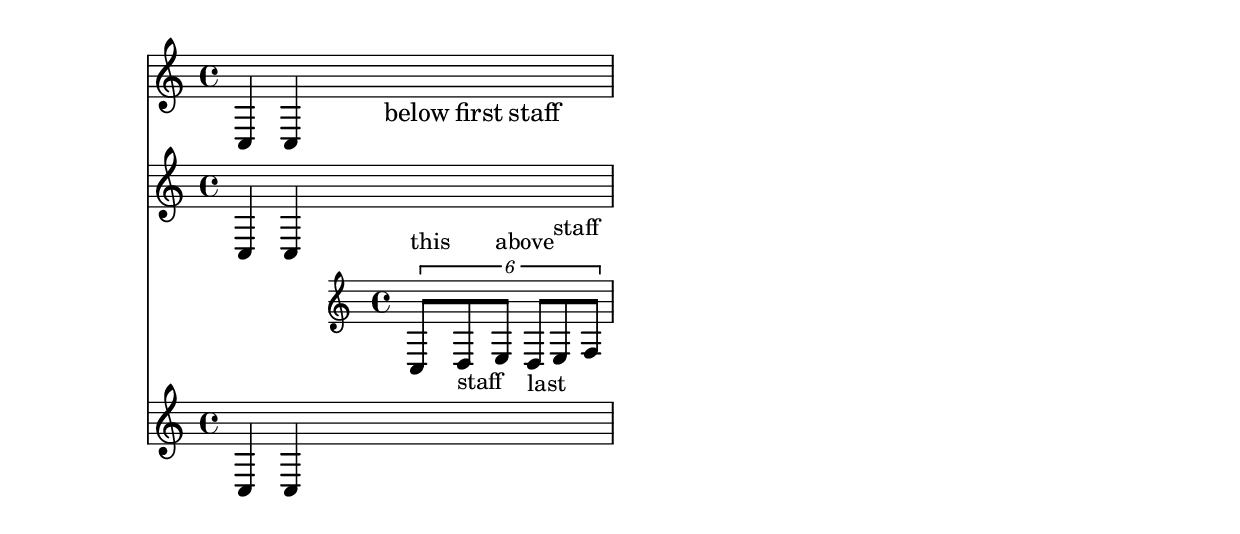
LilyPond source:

%% Do not edit this file; it is auto-generated from LSR http://lsr.dsi.unimi.it
%% This file is in the public domain.
\version "2.11.46"

\header {
  lsrtags = "vocal-music, tweaks-and-overrides, spacing"

  texidoc = "
This snippet shows of to use the @code{alignBelowContext} and
@code{alignAboveContext} properties, which may be needed for text
elements (e.g. lyrics) positioning, but also for musical contents such
as ossias.

"
  doctitle = "Vertically aligning ossias and lyrics"
} % begin verbatim
\paper {
  ragged-right = ##t
}

\relative <<
  \new Staff = "1" { c4 c s2 }
  \new Staff = "2" { c4  c s2 }
  \new Staff = "3" { c4  c s2 }
  { \skip 2
    <<
      \lyrics {
	\set alignBelowContext = #"1"
	below8 first staff
      }
      \new Staff {
	\set Staff.alignAboveContext = #"3"
	\times 4/6 {
	  \override TextScript #'padding = #3
	  c8^"this" d_"staff" e^"above" d_"last" e^"staff" f
	}
      }
    >> }
>>
